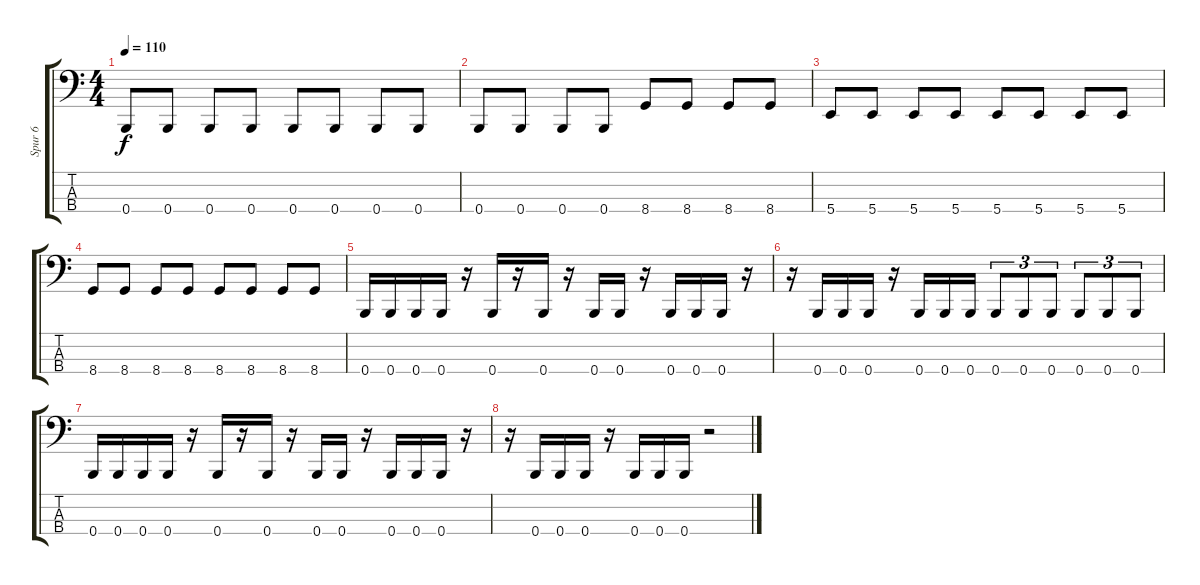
\track ("Spur 6" "Spur 6") {instrument electricbasspick}
\staff {score tabs}
\tuning (E2 B1 Gb1 B0) {hide}
\ts (4 4)
\tempo 110
\clef f4
\ks c
0.4.8{dy f} 0.4.8 0.4.8 0.4.8 0.4.8 0.4.8 0.4.8 0.4.8 |
0.4.8 0.4.8 0.4.8 0.4.8 8.4.8 8.4.8 8.4.8 8.4.8 |
5.4.8 5.4.8 5.4.8 5.4.8 5.4.8 5.4.8 5.4.8 5.4.8 |
8.4.8 8.4.8 8.4.8 8.4.8 8.4.8 8.4.8 8.4.8 8.4.8 |
0.4.16 0.4.16 0.4.16 0.4.16 r.16 0.4.16 r.16 0.4.16 r.16 0.4.16 0.4.16 r.16 0.4.16 0.4.16 0.4.16 r.16 |
r.16 0.4.16 0.4.16 0.4.16 r.16 0.4.16 0.4.16 0.4.16 0.4.8{tu (3 2)} 0.4.8{tu (3 2)} 0.4.8{tu (3 2)} 0.4.8{tu (3 2)} 0.4.8{tu (3 2)} 0.4.8{tu (3 2)} |
0.4.16 0.4.16 0.4.16 0.4.16 r.16 0.4.16 r.16 0.4.16 r.16 0.4.16 0.4.16 r.16 0.4.16 0.4.16 0.4.16 r.16 |
r.16 0.4.16 0.4.16 0.4.16 r.16 0.4.16 0.4.16 0.4.16 r.2
